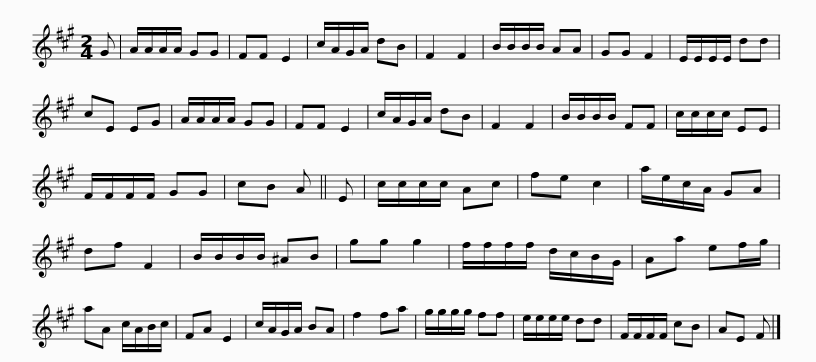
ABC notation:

X:1
L:1/8
M:2/4
I:linebreak $
K:A
V:1 treble
V:1
 G | A/A/A/A/ GG | FF E2 | c/A/G/A/ dB | F2 F2 | %5
 B/B/B/B/ AA | GG F2 | E/E/E/E/ dd | cE EG | A/A/A/A/ GG |$ %10
 FF E2 | c/A/G/A/ dB | F2 F2 | B/B/B/B/ FF | c/c/c/c/ EE | %15
 F/F/F/F/ GG | cB A || E | c/c/c/c/ Ac | fe c2 |$ %20
 a/e/c/A/ GA | df F2 | B/B/B/B/ ^AB | gg g2 | f/f/f/f/ d/c/B/G/ | %25
 Aa ef/g/ | aA c/A/B/c/ | FA E2 |$ c/A/G/A/ BA | f2 fa | %30
 g/g/g/g/ ff | e/e/e/e/ dd | F/F/F/F/ cB | AE F |] %34
